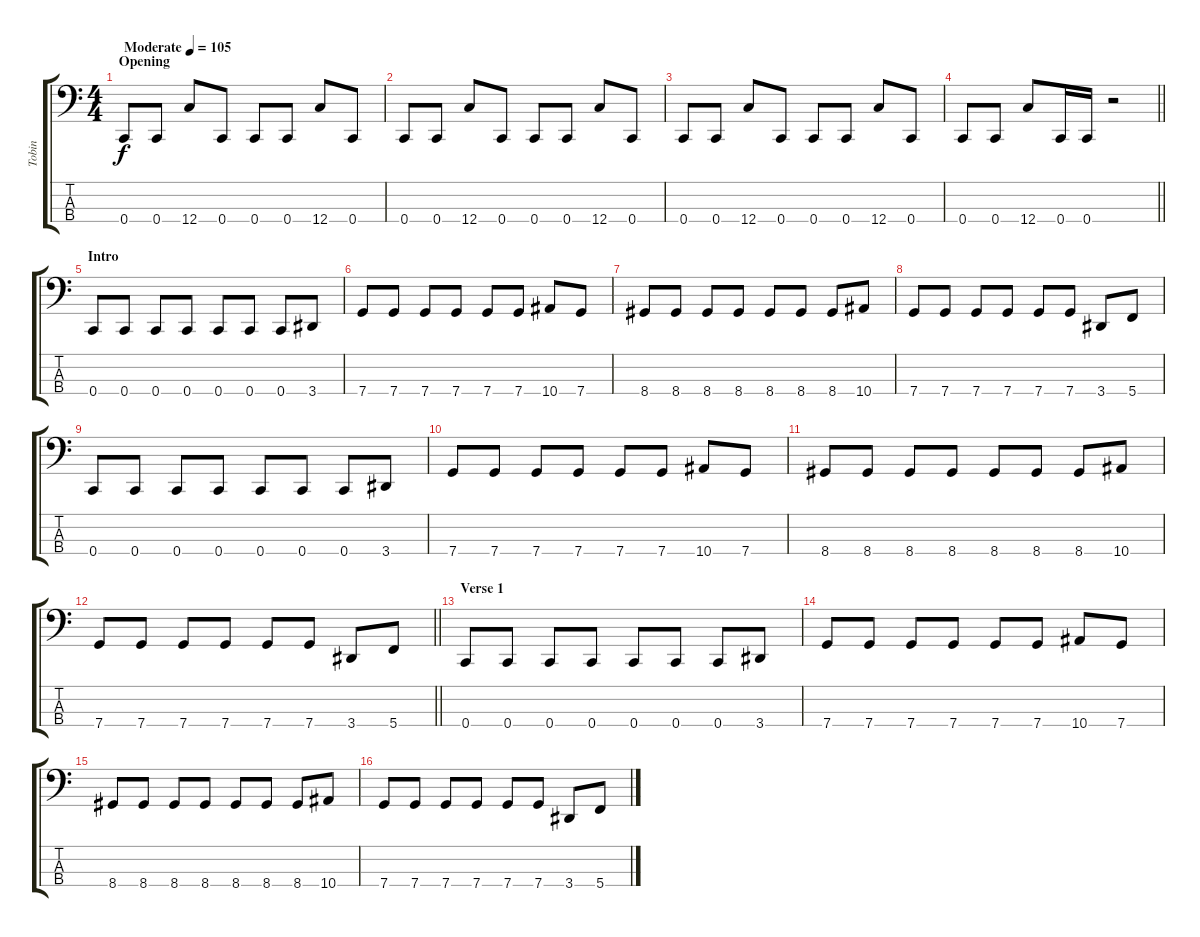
\track ("Tobin" "Tobin") {instrument electricbassfinger}
\staff {score tabs}
\tuning (F2 C2 G1 C1) {hide}
\ts (4 4)
\section ("" "Opening")
\tempo (105 "Moderate")
\clef f4
\ks c
0.4.8{dy f volume 12 instrument distortionguitar} 0.4.8 12.4.8 0.4.8 0.4.8 0.4.8 12.4.8 0.4.8 |
0.4.8 0.4.8 12.4.8 0.4.8 0.4.8 0.4.8 12.4.8 0.4.8 |
0.4.8 0.4.8 12.4.8 0.4.8 0.4.8 0.4.8 12.4.8 0.4.8 |
\barLineRight lightlight
0.4.8 0.4.8 12.4.8 0.4.16 0.4.16 r.2 |
\section ("" "Intro")
0.4.8{volume 15 instrument electricbassfinger} 0.4.8 0.4.8 0.4.8 0.4.8 0.4.8 0.4.8 3.4.8 |
7.4.8 7.4.8 7.4.8 7.4.8 7.4.8 7.4.8 10.4.8 7.4.8 |
8.4.8 8.4.8 8.4.8 8.4.8 8.4.8 8.4.8 8.4.8 10.4.8 |
7.4.8 7.4.8 7.4.8 7.4.8 7.4.8 7.4.8 3.4.8 5.4.8 |
0.4.8 0.4.8 0.4.8 0.4.8 0.4.8 0.4.8 0.4.8 3.4.8 |
7.4.8 7.4.8 7.4.8 7.4.8 7.4.8 7.4.8 10.4.8 7.4.8 |
8.4.8 8.4.8 8.4.8 8.4.8 8.4.8 8.4.8 8.4.8 10.4.8 |
\barLineRight lightlight
7.4.8 7.4.8 7.4.8 7.4.8 7.4.8 7.4.8 3.4.8 5.4.8 |
\section ("" "Verse 1")
0.4.8 0.4.8 0.4.8 0.4.8 0.4.8 0.4.8 0.4.8 3.4.8 |
7.4.8 7.4.8 7.4.8 7.4.8 7.4.8 7.4.8 10.4.8 7.4.8 |
8.4.8 8.4.8 8.4.8 8.4.8 8.4.8 8.4.8 8.4.8 10.4.8 |
7.4.8 7.4.8 7.4.8 7.4.8 7.4.8 7.4.8 3.4.8 5.4.8
